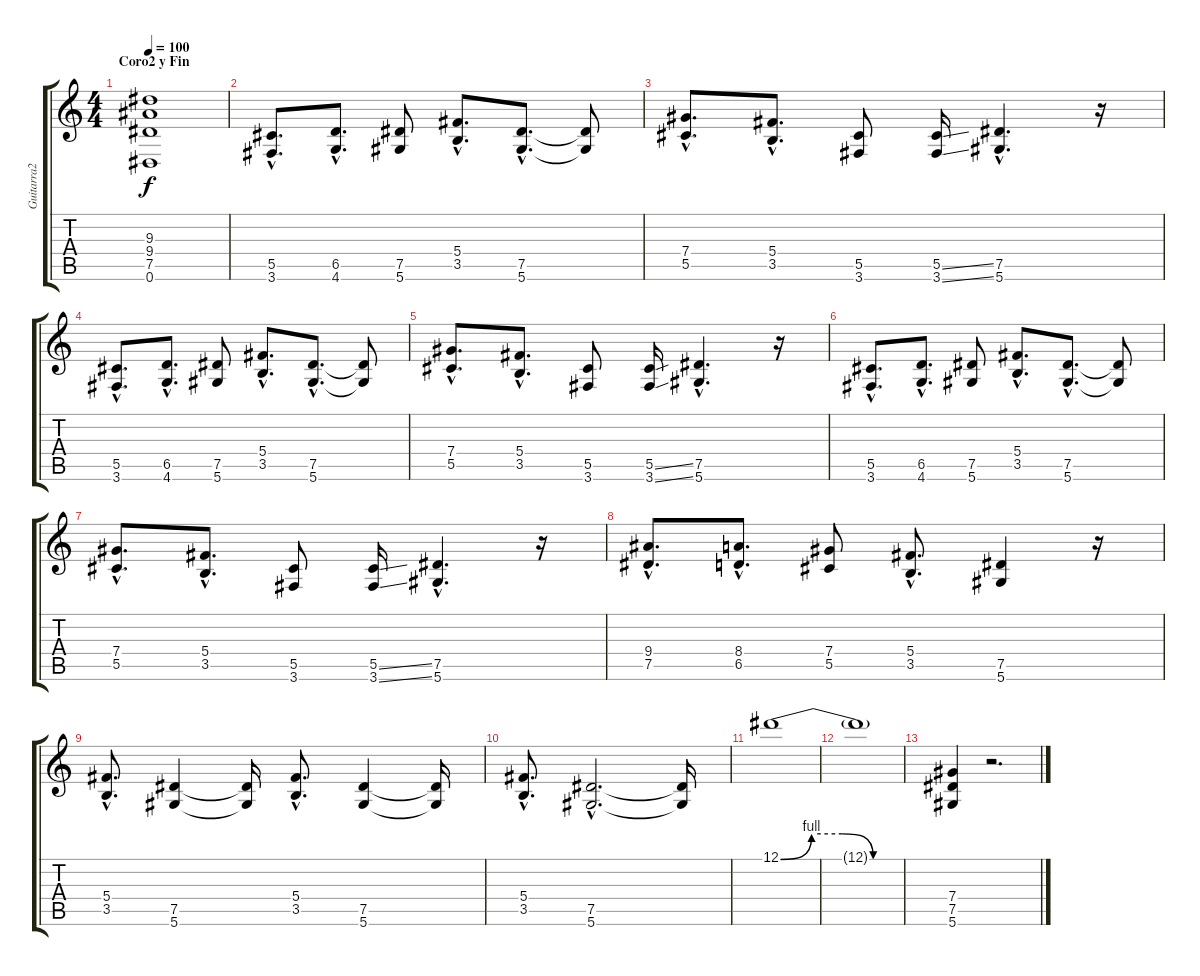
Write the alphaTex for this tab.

\track ("Guitarra2" "Guitarra2") {instrument distortionguitar}
\staff {score tabs}
\tuning (Eb4 Bb3 Gb3 Db3 Ab2 Eb2) {hide}
\ts (4 4)
\section ("" "Coro2 y Fin")
\tempo 100
\clef g2
\ks c
(9.3 9.4 7.5 0.6).1{dy f} |
(5.5{hac} 3.6{hac}).8{d} (6.5{hac} 4.6{hac}).8{d} (7.5 5.6).8 (5.4{hac} 3.5{hac}).8{d} (7.5{hac} 5.6{hac}).8{d} (7.5{t} 5.6{t}).8 |
(7.4{hac} 5.5{hac}).8{d} (5.4{hac} 3.5{hac}).8{d} (5.5 3.6).8 (5.5{ss} 3.6{ss}).16 (7.5{hac} 5.6{hac}).4{d} r.16 |
(5.5{hac} 3.6{hac}).8{d} (6.5{hac} 4.6{hac}).8{d} (7.5 5.6).8 (5.4{hac} 3.5{hac}).8{d} (7.5{hac} 5.6{hac}).8{d} (7.5{t} 5.6{t}).8 |
(7.4{hac} 5.5{hac}).8{d} (5.4{hac} 3.5{hac}).8{d} (5.5 3.6).8 (5.5{ss} 3.6{ss}).16 (7.5{hac} 5.6{hac}).4{d} r.16 |
(5.5{hac} 3.6{hac}).8{d} (6.5{hac} 4.6{hac}).8{d} (7.5 5.6).8 (5.4{hac} 3.5{hac}).8{d} (7.5{hac} 5.6{hac}).8{d} (7.5{t} 5.6{t}).8 |
(7.4{hac} 5.5{hac}).8{d} (5.4{hac} 3.5{hac}).8{d} (5.5 3.6).8 (5.5{ss} 3.6{ss}).16 (7.5{hac} 5.6{hac}).4{d} r.16 |
(9.4{hac} 7.5{hac}).8{d} (8.4{hac} 6.5{hac}).8{d} (7.4 5.5).8 (5.4{hac} 3.5{hac}).8{d} (7.5 5.6).4 r.16 |
(5.4{hac} 3.5{hac}).8{d} (7.5 5.6).4 (7.5{t} 5.6{t}).16 (5.4{hac} 3.5{hac}).8{d} (7.5 5.6).4 (7.5{t} 5.6{t}).16 |
(5.4{hac} 3.5{hac}).8{d} (7.5{hac} 5.6{hac}).2{d} (7.5{t} 5.6{t}).16 |
12.1{be (custom 0 0 15 4 30 4 45 0 60 0)}.1 |
12.1{t}.1 |
(7.4 7.5 5.6).4 r.2{d}
